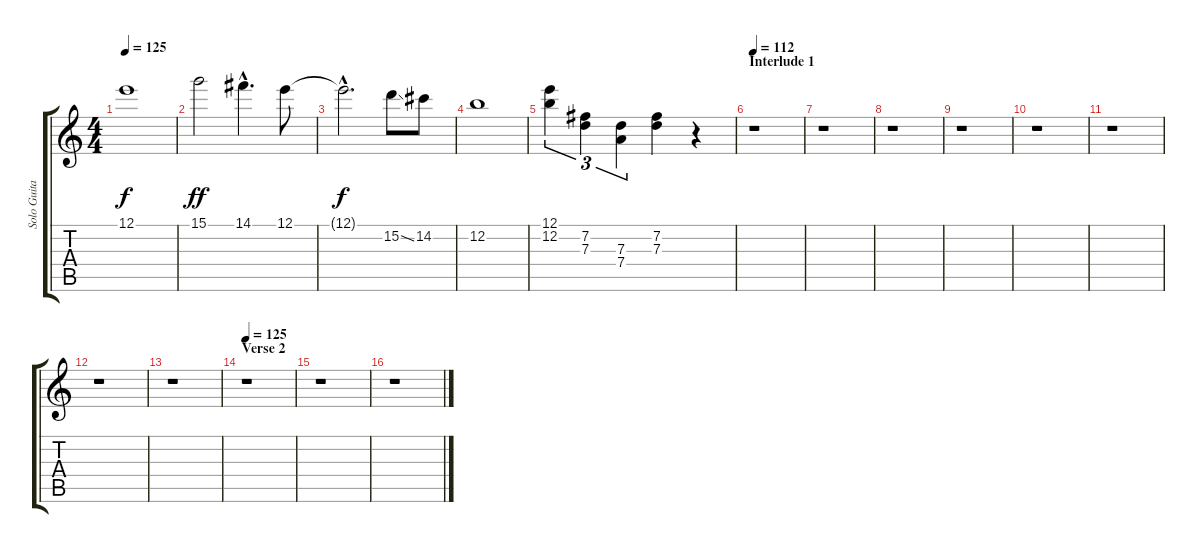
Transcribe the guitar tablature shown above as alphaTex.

\track ("Solo Guitar" "Solo Guita") {instrument distortionguitar}
\staff {score tabs}
\tuning (E4 B3 G3 D3 A2 E2) {hide}
\ts (4 4)
\tempo 125
\clef g2
\ks c
12.1{t}.1{dy f} |
15.1.2{dy ff} 14.1{hac}.4{d} 12.1.8 |
12.1{hac t}.2{d dy f} 15.2{ss}.8 14.2.8 |
12.2.1 |
(12.1 12.2).4{tu (3 2)} (7.2 7.3).4{tu (3 2)} (7.3 7.4).4{tu (3 2)} (7.2 7.3).4 r.4 |
\section ("" "Interlude 1")
\tempo 112
r.1 |
r.1 |
r.1 |
r.1 |
r.1 |
r.1 |
r.1 |
r.1 |
\section ("" "Verse 2")
\tempo 125
r.1 |
r.1 |
r.1
